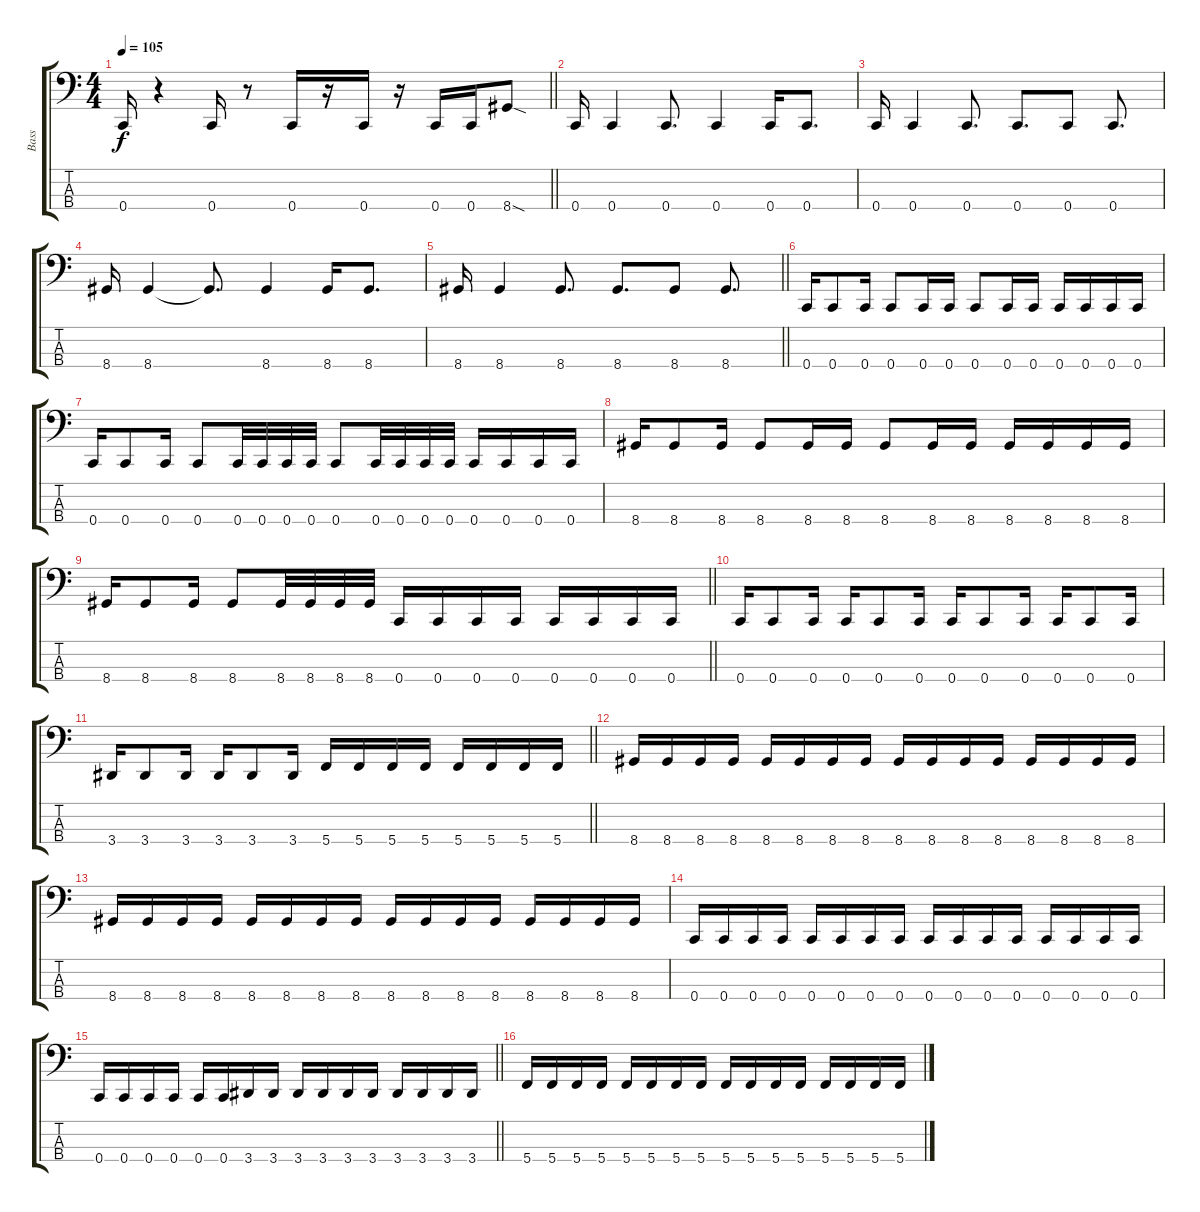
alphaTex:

\track ("Bass" "Bass") {instrument electricbasspick}
\staff {score tabs}
\tuning (F2 C2 G1 C1) {hide}
\ts (4 4)
\section ("" "")
\tempo 105
\clef f4
\barLineRight lightlight
\ks c
0.4.16{dy f} r.4 0.4.16 r.8 0.4.16 r.16 0.4.16 r.16 0.4.16 0.4.16 8.4{sod}.8 |
\section ("" "")
0.4.16 0.4.4 0.4.8{d} 0.4.4 0.4.16 0.4.8{d} |
0.4.16 0.4.4 0.4.8{d} 0.4.8{d} 0.4.8 0.4.8{d} |
8.4.16 8.4.4 8.4{t}.8{d} 8.4.4 8.4.16 8.4.8{d} |
\barLineRight lightlight
8.4.16 8.4.4 8.4.8{d} 8.4.8{d} 8.4.8 8.4.8{d} |
\section ("" "")
0.4.16 0.4.8 0.4.16 0.4.8 0.4.16 0.4.16 0.4.8 0.4.16 0.4.16 0.4.16 0.4.16 0.4.16 0.4.16 |
0.4.16 0.4.8 0.4.16 0.4.8 0.4.32 0.4.32 0.4.32 0.4.32 0.4.8 0.4.32 0.4.32 0.4.32 0.4.32 0.4.16 0.4.16 0.4.16 0.4.16 |
8.4.16 8.4.8 8.4.16 8.4.8 8.4.16 8.4.16 8.4.8 8.4.16 8.4.16 8.4.16 8.4.16 8.4.16 8.4.16 |
\barLineRight lightlight
8.4.16 8.4.8 8.4.16 8.4.8 8.4.32 8.4.32 8.4.32 8.4.32 0.4.16 0.4.16 0.4.16 0.4.16 0.4.16 0.4.16 0.4.16 0.4.16 |
\section ("" "")
0.4.16 0.4.8 0.4.16 0.4.16 0.4.8 0.4.16 0.4.16 0.4.8 0.4.16 0.4.16 0.4.8 0.4.16 |
\barLineRight lightlight
3.4.16 3.4.8 3.4.16 3.4.16 3.4.8 3.4.16 5.4.16 5.4.16 5.4.16 5.4.16 5.4.16 5.4.16 5.4.16 5.4.16 |
\section ("" "")
8.4.16 8.4.16 8.4.16 8.4.16 8.4.16 8.4.16 8.4.16 8.4.16 8.4.16 8.4.16 8.4.16 8.4.16 8.4.16 8.4.16 8.4.16 8.4.16 |
8.4.16 8.4.16 8.4.16 8.4.16 8.4.16 8.4.16 8.4.16 8.4.16 8.4.16 8.4.16 8.4.16 8.4.16 8.4.16 8.4.16 8.4.16 8.4.16 |
0.4.16 0.4.16 0.4.16 0.4.16 0.4.16 0.4.16 0.4.16 0.4.16 0.4.16 0.4.16 0.4.16 0.4.16 0.4.16 0.4.16 0.4.16 0.4.16 |
\barLineRight lightlight
0.4.16 0.4.16 0.4.16 0.4.16 0.4.16 0.4.16 3.4.16 3.4.16 3.4.16 3.4.16 3.4.16 3.4.16 3.4.16 3.4.16 3.4.16 3.4.16 |
\section ("" "")
5.4.16 5.4.16 5.4.16 5.4.16 5.4.16 5.4.16 5.4.16 5.4.16 5.4.16 5.4.16 5.4.16 5.4.16 5.4.16 5.4.16 5.4.16 5.4.16
